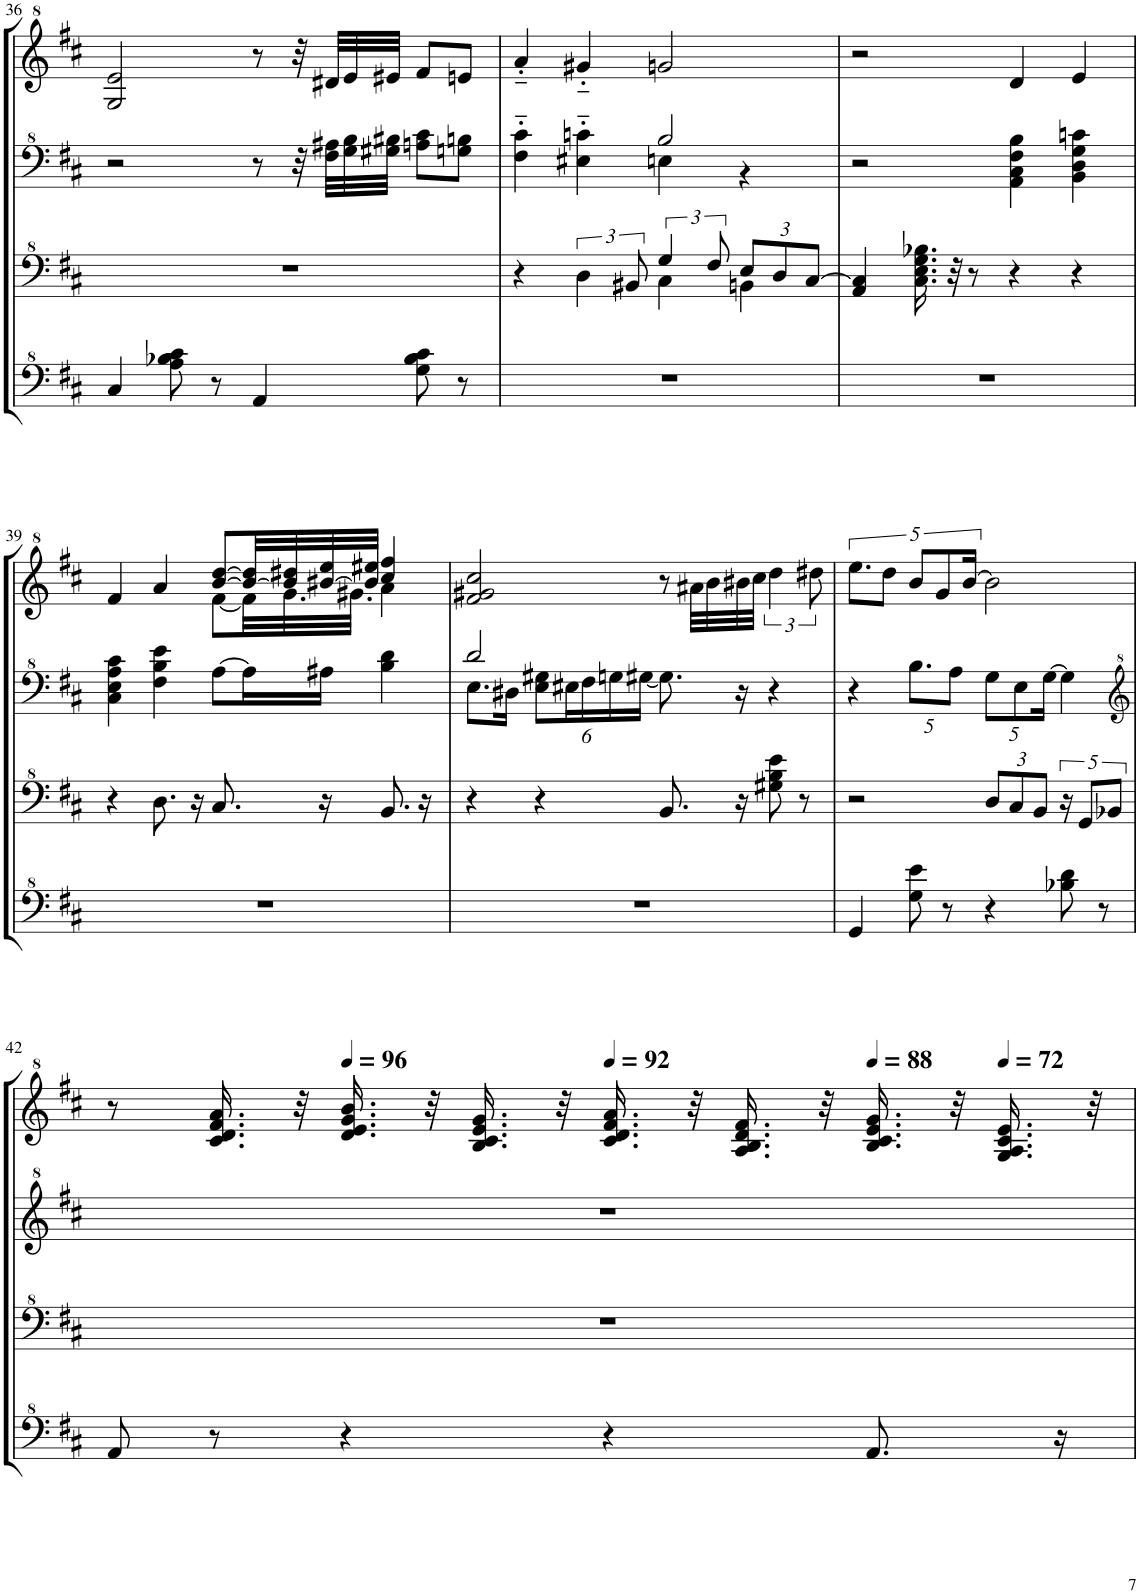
**kern	**kern	**kern	**kern
*part1	*part1	*part1	*part1
*staff4	*staff3	*staff2	*staff1
*I"Model III	*	*	*
!!LO:PB:g=z
*clefF^4	*clefF^4	*clefF^4	*clefG^2
*k[f#c#]	*k[f#c#]	*k[f#c#]	*k[f#c#]
*M4/4	*M4/4	*M4/4	*M4/4
=36	=36	=36	=36
4c#/	1r	2r	2g/ 2ee/
8a\ 8b-X\ 8cc#\	.	.	.
8r	.	.	.
4A/	.	8r	8r
.	.	32r	32r
.	.	32f#\ 32a#X\LLL	32dd#X/LLL
.	.	32g\ 32b\	32ee/
.	.	32g#X\ 32b#X\JJJ	32ee#X/JJJ
8g\ 8b-\ 8cc#\	.	8an\ 8cc#\L	8ff#/L
8r	.	8gn\ 8bn\J	8een/J
=37	=37	=37	=37
*	*^	*^	*
1r	2ryy	4r	4f#\'~ 4cc#\'~	2ryy	4aa'~/
.	.	6d\	4e#X\'~ 4ccn\'~	.	4gg#X'~/
.	.	12B#X/	.	.	.
.	4c#\	6g/	2b/	4en\	2ggn/
.	.	12f#/	.	.	.
*	*	*Xbrackettup	*	*	*
.	4Bn\	12e/L	.	4r	.
.	.	12d/	.	.	.
.	.	[12c#/J	.	.	.
*	*v	*v	*	*	*
*	*	*v	*v	*
=38	=38	=38	=38
1r	4A/ 4c#/]	2r	2r
.	16.c#\ 16.e\ 16.g\ 16.b-X\	.	.
.	32r	.	.
.	8r	.	.
.	4r	4A\ 4c#\ 4f#\ 4b\	4dd/
.	4r	4B\ 4d\ 4g\ 4ccn\	4ee/
!!LO:LB:g=z
=39	=39	=39	=39
*	*	*	*^
1r	4r	4c#\ 4e\ 4a\ 4cc#\	4ff#/	2ryy
.	8.d\	4f#\ 4b\ 4ee\	4aa/	.
.	16r	.	.	.
.	8.c#/	[8a\L	[8bb/ [8ddd/L	[8ff#\L
.	.	16a\L]	32bb/_ 32ddd/]LL	32ff#\LL]
.	.	.	32bb/] 32ddd#X/	32.gg\
.	16r	16a#X\JJ	[32bb#X/ 32eee/	.
.	.	.	.	32.gg#X\JJJ
.	.	.	32bb#/] 32eee#X/JJJ	.
.	8.B/	4b\ 4dd\	4ccc#/ 4fff#/	4aa\
.	16r	.	.	.
*	*	*	*v	*v
=40	=40	=40	=40
*	*	*^	*
1r	4r	8.e\L	2dd/	2ff#/ 2gg#X/ 2ccc#/
.	.	16d#X\Jk	.	.
*	*	*Xbrackettup	*	*
.	4r	12e\ 12g#X\L	.	.
.	.	24e#X\L	.	.
.	.	24f#\	.	.
.	.	24gn\	.	.
.	.	[24g#X\JJ	.	.
.	8.B/	8.g#\]	2ryy	8r
.	.	.	.	32aa#X\LLL
.	.	.	.	32bb\
.	16r	16r	.	32bb#X\
.	.	.	.	32ccc#\JJJ
.	8g#X\ 8b\ 8ee\	4r	.	6ddd\
.	8r	.	.	.
.	.	.	.	12ddd#X\
*	*	*v	*v	*
=41	=41	=41	=41
4G/	2r	4r	10.eee\L
.	.	.	10ddd\J
8g\ 8ee\	.	10.b\L	10bb/L
.	.	.	10gg/
8r	.	.	.
.	.	10a\J	.
.	.	.	[20bb/Jk
4r	12d/L	10g\L	2bb\]
.	12c#/	.	.
.	.	10e\	.
.	12B/J	.	.
.	.	[20g\Jk	.
*	*brackettup	*	*
8b-X\ 8dd\	20r	4g\]	.
.	10G/L	.	.
8r	.	.	.
.	10B-X/J	.	.
!!LO:LB:g=z
=42	=42	=42	=42
*	*	*clefG^2	*
8A/	1r	1r	8r
8r	.	.	16.cc#/ 16.dd/ 16.ff#/ 16.aa/
.	.	.	32r
*	*	*	*MM96
4r	.	.	16.dd/ 16.ee/ 16.gg/ 16.bb/
.	.	.	32r
.	.	.	16.b/ 16.cc#/ 16.ee/ 16.gg/
.	.	.	32r
*	*	*	*MM92
4r	.	.	16.cc#/ 16.dd/ 16.ff#/ 16.aa/
.	.	.	32r
.	.	.	16.a/ 16.b/ 16.dd/ 16.ff#/
.	.	.	32r
*	*	*	*MM88
8.A/	.	.	16.b/ 16.cc#/ 16.ee/ 16.gg/
.	.	.	32r
*	*	*	*MM72
.	.	.	16.g/ 16.a/ 16.cc#/ 16.ee/
16r	.	.	.
.	.	.	32r
=	=	=	=
*-	*-	*-	*-
